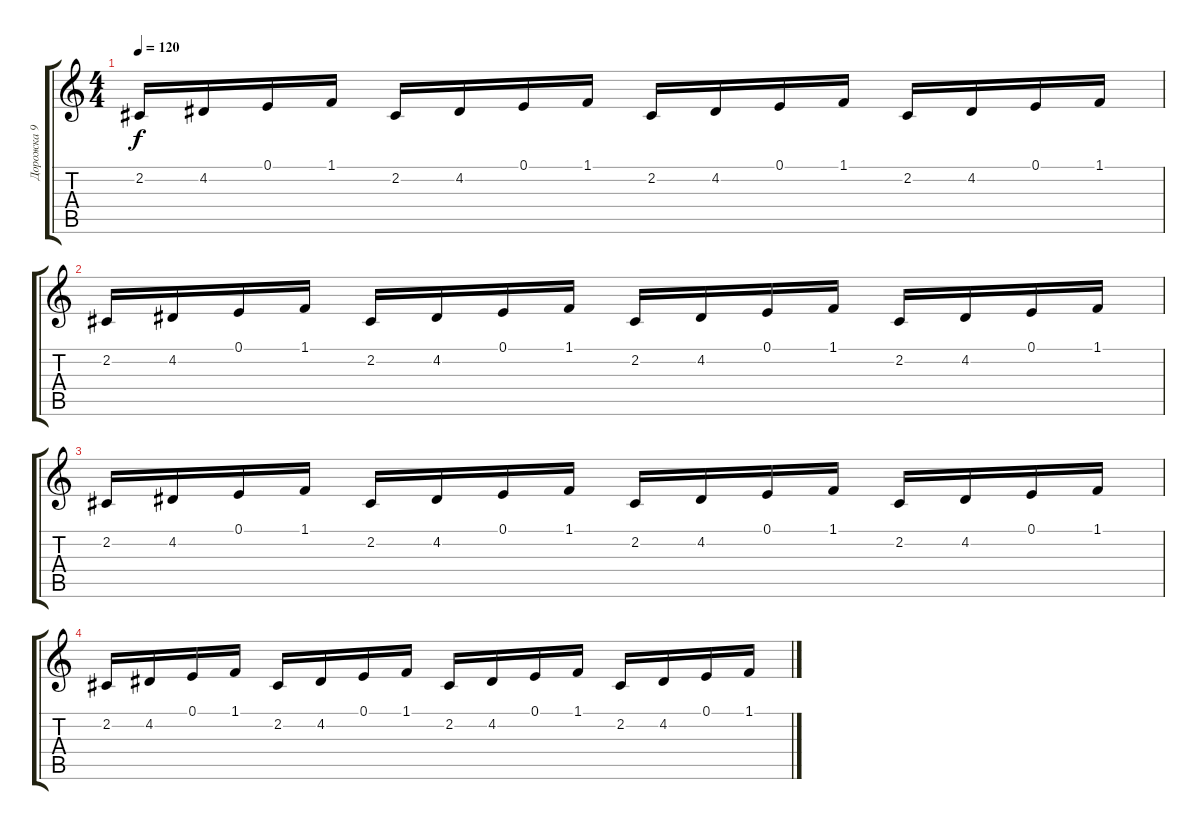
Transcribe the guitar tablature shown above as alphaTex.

\track ("Дорожка 9" "Дорожка 9") {instrument melodictom}
\staff {score tabs}
\tuning (E4 B3 G3 D3 A2 E2) {hide}
\ts (4 4)
\tempo 120
\clef g2
\ks c
2.2.16{dy f} 4.2.16 0.1.16 1.1.16 2.2.16 4.2.16 0.1.16 1.1.16 2.2.16 4.2.16 0.1.16 1.1.16 2.2.16 4.2.16 0.1.16 1.1.16 |
2.2.16 4.2.16 0.1.16 1.1.16 2.2.16 4.2.16 0.1.16 1.1.16 2.2.16 4.2.16 0.1.16 1.1.16 2.2.16 4.2.16 0.1.16 1.1.16 |
2.2.16 4.2.16 0.1.16 1.1.16 2.2.16 4.2.16 0.1.16 1.1.16 2.2.16 4.2.16 0.1.16 1.1.16 2.2.16 4.2.16 0.1.16 1.1.16 |
2.2.16 4.2.16 0.1.16 1.1.16 2.2.16 4.2.16 0.1.16 1.1.16 2.2.16 4.2.16 0.1.16 1.1.16 2.2.16 4.2.16 0.1.16 1.1.16
